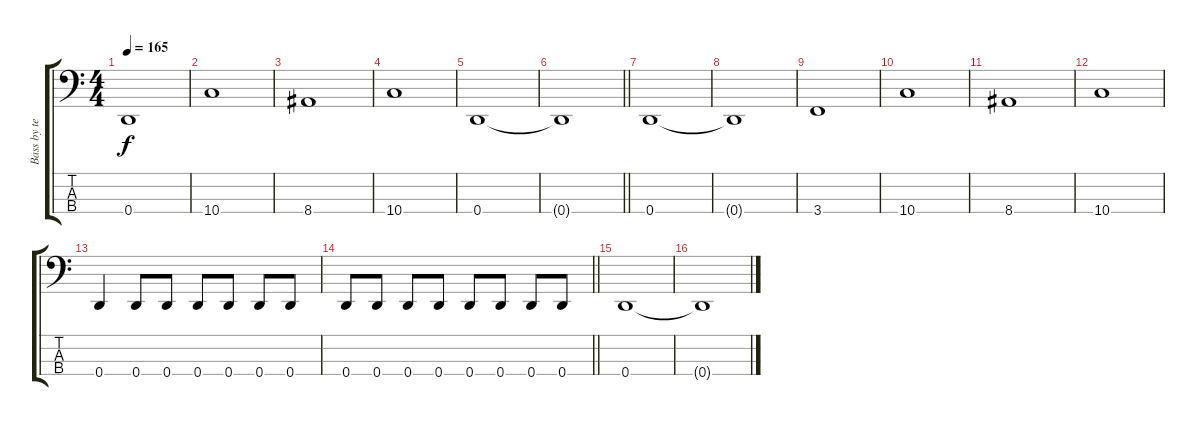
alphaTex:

\track ("Bass by terryn0" "Bass by te") {instrument electricbasspick}
\staff {score tabs}
\tuning (G2 D2 A1 D1) {hide}
\ts (4 4)
\tempo 165
\clef f4
\ks c
0.4.1{dy f} |
10.4.1 |
8.4.1 |
10.4.1 |
0.4.1 |
\barLineRight lightlight
0.4{t}.1 |
0.4.1 |
0.4{t}.1 |
3.4.1 |
10.4.1 |
8.4.1 |
10.4.1 |
0.4.4 0.4.8 0.4.8 0.4.8 0.4.8 0.4.8 0.4.8 |
\barLineRight lightlight
0.4.8 0.4.8 0.4.8 0.4.8 0.4.8 0.4.8 0.4.8 0.4.8 |
0.4.1 |
0.4{t}.1
